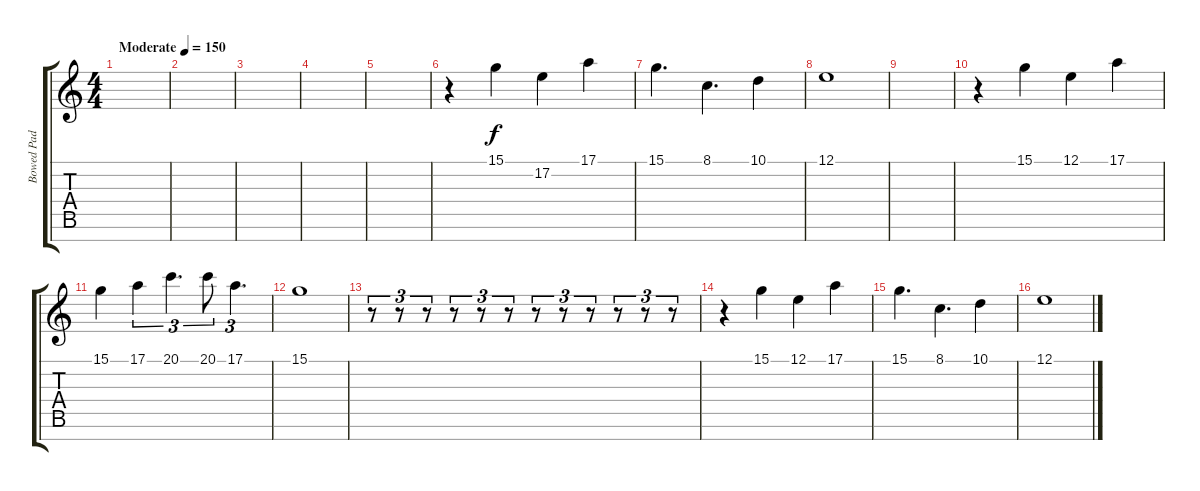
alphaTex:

\track ("Bowed Pad" "Bowed Pad") {instrument pad5bowed}
\staff {score tabs}
\tuning (E4 B3 G3 D3 A2 E2 B1) {hide}
\ts (4 4)
\tempo (150 "Moderate")
\clef g2
\ks c
|
|
|
|
|
r.4 15.1.4 17.2.4 17.1.4 |
15.1.4{d} 8.1.4{d} 10.1.4 |
12.1.1 |
|
r.4 15.1.4 12.1.4 17.1.4 |
15.1.4 17.1.4{tu (3 2)} 20.1.4{d tu (3 2)} 20.1.8{tu (3 2)} 17.1.4{d tu (3 2)} |
15.1.1 |
r.8{tu (3 2)} r.8{tu (3 2)} r.8{tu (3 2)} r.8{tu (3 2)} r.8{tu (3 2)} r.8{tu (3 2)} r.8{tu (3 2)} r.8{tu (3 2)} r.8{tu (3 2)} r.8{tu (3 2)} r.8{tu (3 2)} r.8{tu (3 2)} |
r.4 15.1.4 12.1.4 17.1.4 |
15.1.4{d} 8.1.4{d} 10.1.4 |
12.1.1
